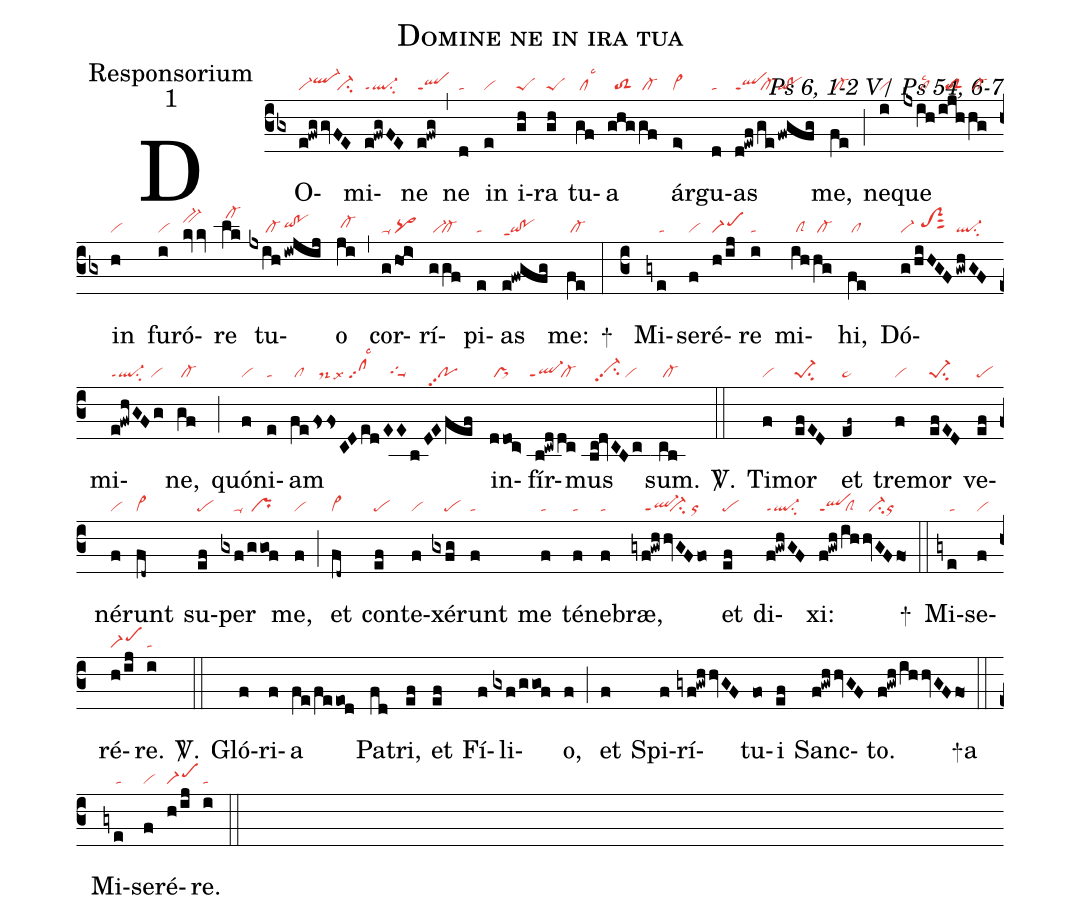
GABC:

name:Domine ne in ira tua;
office-part:Responsorium;
mode:1;
commentary:Ps 6, 1-2 V/ Ps 54, 6-7;
nabc-lines:1;
%%
(cb3)
DO(e!fwggvFE|vi-ql-hi`ci-)mi(e!fwgFE|ql-ppt1su2)ne(e!fwg|qlppt1) (,)
ne(d|ta) in(e|vi) i(gh|peS)ra(gh|peS) tu(gf|/cllsc3)a(ghg|//toS2|gf|/cl-) ár(e>|vi>)gu(d|ta)as(d!ewf|qlppt1|/ge|/cl-|!fwgfg|qi!po) me,(fe|/cl-) (;)
ne(i|vi)que(jxih|/////cllsc2|/ijh|//toS2|hg|/cl-) in(h|vi) fu(i|vi)ró(kvkv|bv-hj)re(lk|/cl-hl) tu(jxih|/////cl-|!iwjij|qihh!pohh)o(ji|/cl-hh) (,)
cor(g|ta-|!ho!i>|pq>)rí(g|/vi-|gf|cl-)pi(e|ta)as(e!fwgfg|qi!poppt1) me:(fe|/cl-) +(:)
(c3)
Mi(gye|////ta)se(f|vi)ré(h/ij|scM1)re(i|ta) mi(ih|/clS|hg|/cl-)hi,(fe|/cl) Dó(g|vi-|/hiHGF|//toS2hhsut2|/gwhGF|ql-su2)mi(e!fwhGFg|ql-ppt1su2/vi)ne,(gf|/cl-) (;)
quó(f|vi)ni(e|ta)am(fe|/cl|fss|//ds-lsx6|CDed|///sflsc3|EEb|//tgS-|/DEfef|//popp2) in(ddoc>|/pr>)fír(b!cwd|``ql-ppt1|dc|/cl-)mus(bc!dvCBc|//vi-hhpp2su2/vi) sum.(cb|/cl-) <sp>V/</sp>.(::)
Ti(f|vi)mor(efED|pe-1su2) et(ef~|pe~) tre(f|vi)mor(efED|pe-1su2) ve(ef|pe)né(f|vi)runt(fd~|cl~) su(ef|pe)per(gxf|////ta-|/ggof|/pr) me,(f|vi) (;)
et(fd~|cl~) con(ef|pe)te(f|vi)xé(gxfg|////pe)runt(f|ta) me(f|ta) té(f|ta)ne(f|ta)bræ,(gyf!gwh|////ql-ppt1|hvGFfo|//vi-su2/or) et(ef|pe) di(f!gwhGF|ql-ppt1su2)xi:(f!gwh|qlppt1|/ih|/clS|hvGFfo|//vi-su2or) +(::)
Mi(gye|////ta)se(f|vi)ré(h/ij|scM1)re.(i|ta) <sp>V/</sp>.(::)
Gló(f)ri(f)a(fe/feeod) Pa(fd)tri,(ef) et(ef) Fí(f)li(gxf/ggof)o,(f) (;)
et(f) Spi(f)rí(gyf!gwhhvGF)tu(fo)i(ef) Sanc(f!gwhhvGF)to.(f!gwh/ihhvGFfo) +a(::)
Mi(gye|////ta)se(f|vi)ré(h/ij|scM1)re.(i|ta) (::)
